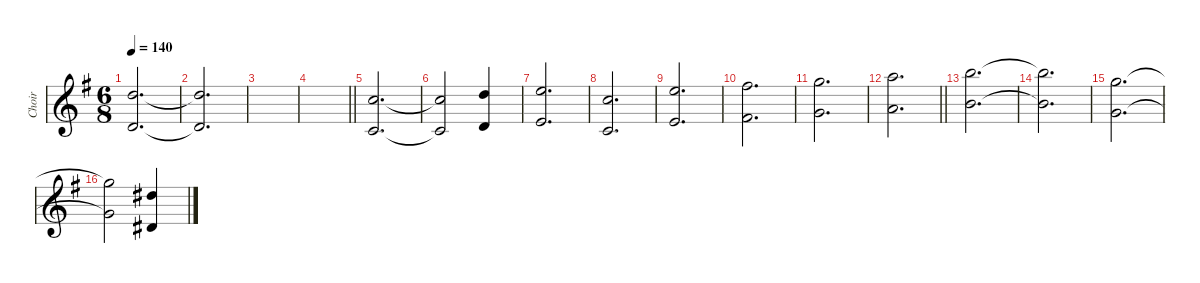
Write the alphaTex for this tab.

\defaultSystemsLayout 8
\hideDynamics
\bracketExtendMode groupsimilarinstruments
\firstSystemTrackNameMode fullname
\otherSystemsTrackNameOrientation horizontal
\track ("Choir" "chr.") {defaultSystemsLayout 8 instrument choiraahs}
\staff {score}
\tuning (E4 B3 G3 D3 A2 E2)
\ts (6 8)
\tempo 140
\clef g2
\ks g
(15.2{acc forcenatural} 12.4{acc forcenatural}).2{d dy f beam Up} |
(15.2{t acc forcenatural} 12.4{t acc forcenatural}).2{d beam Up} |
|
\barLineRight lightlight
|
(13.2{acc forcenatural} 10.4{acc forcenatural}).2{d beam Up} |
(13.2{t acc forcenatural} 10.4{t acc forcenatural}).2{beam Up} (15.2{acc forcenatural} 12.4{acc forcenatural}).4{beam Up} |
(17.2{acc forcenatural} 14.4{acc forcenatural}).2{d beam Up} |
(13.2{acc forcenatural} 10.4{acc forcenatural}).2{d beam Up} |
(17.2{acc forcenatural} 14.4{acc forcenatural}).2{d beam Up} |
(19.2{acc #} 16.4{acc #}).2{d beam Down} |
(20.2{acc forcenatural} 17.4{acc forcenatural}).2{d beam Down} |
\barLineRight lightlight
(22.2{acc forcenatural} 19.4{acc forcenatural}).2{d beam Down} |
(24.2{acc forcenatural} 21.4{acc forcenatural}).2{d beam Down} |
(24.2{t acc forcenatural} 21.4{t acc forcenatural}).2{d beam Down} |
(20.2{acc forcenatural} 17.4{acc forcenatural}).2{d beam Down} |
(20.2{t acc forcenatural} 17.4{t acc forcenatural}).2{beam Down} (16.2{acc #} 13.4{acc #}).4{beam Up}
